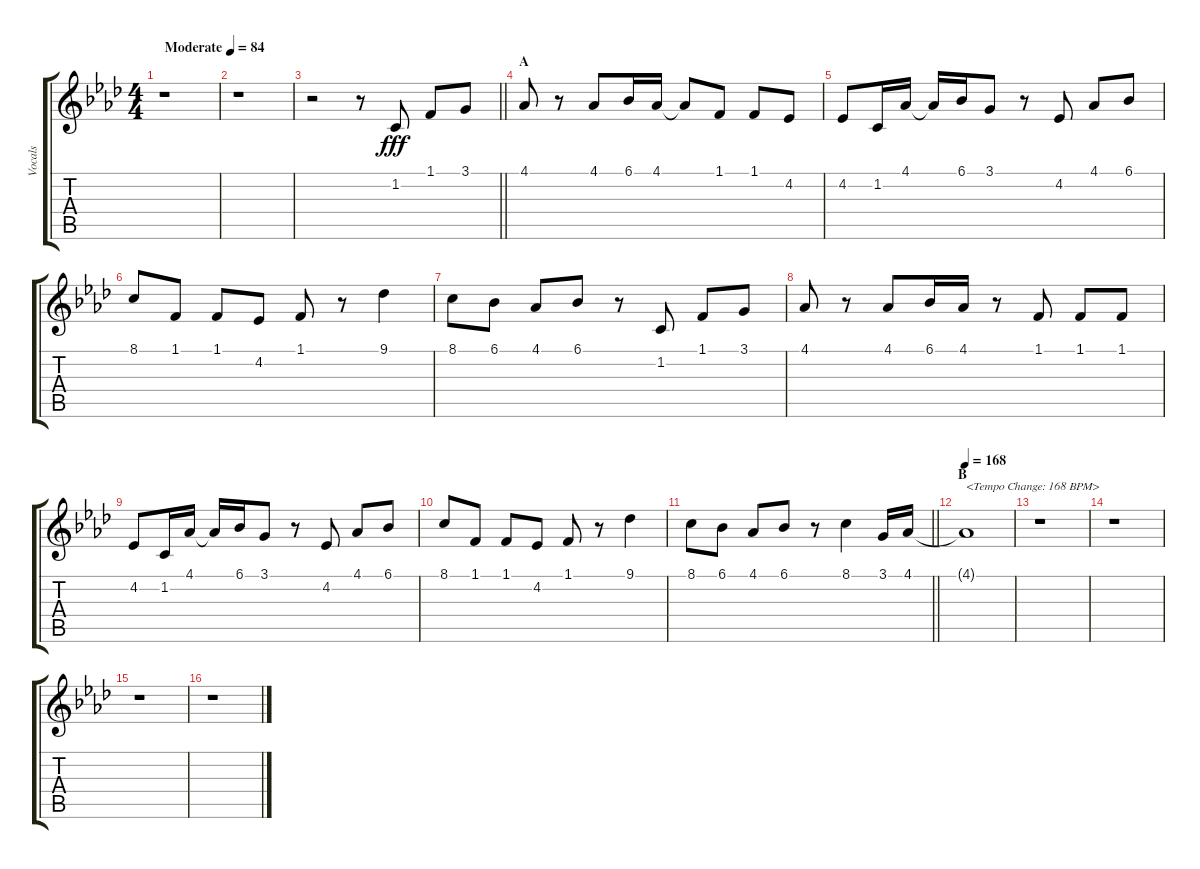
\track ("Vocals" "Vocals") {instrument voiceoohs}
\staff {score tabs}
\tuning (E4 B3 G3 D3 A2 E2) {hide}
\ts (4 4)
\tempo (84 "Moderate")
\clef g2
\ks ab
r.1{dy fff instrument voiceoohs} |
r.1 |
\barLineRight lightlight
r.2 r.8 1.2.8 1.1.8 3.1.8 |
\section ("" "A")
4.1.8 r.8 4.1.8 6.1.16 4.1.16 4.1{t}.8 1.1.8 1.1.8 4.2.8 |
4.2.8 1.2.16 4.1.16 4.1{t}.16 6.1.16 3.1.8 r.8 4.2.8 4.1.8 6.1.8 |
8.1.8 1.1.8 1.1.8 4.2.8 1.1.8 r.8 9.1.4 |
8.1.8 6.1.8 4.1.8 6.1.8 r.8 1.2.8 1.1.8 3.1.8 |
4.1.8 r.8 4.1.8 6.1.16 4.1.16 r.8 1.1.8 1.1.8 1.1.8 |
4.2.8 1.2.16 4.1.16 4.1{t}.16 6.1.16 3.1.8 r.8 4.2.8 4.1.8 6.1.8 |
8.1.8 1.1.8 1.1.8 4.2.8 1.1.8 r.8 9.1.4 |
\barLineRight lightlight
8.1.8 6.1.8 4.1.8 6.1.8 r.8 8.1.4 3.1.16 4.1.16 |
\section ("" "B")
\tempo 168
4.1{t}.1{txt "<Tempo Change: 168 BPM>"} |
r.1 |
r.1 |
r.1 |
r.1
